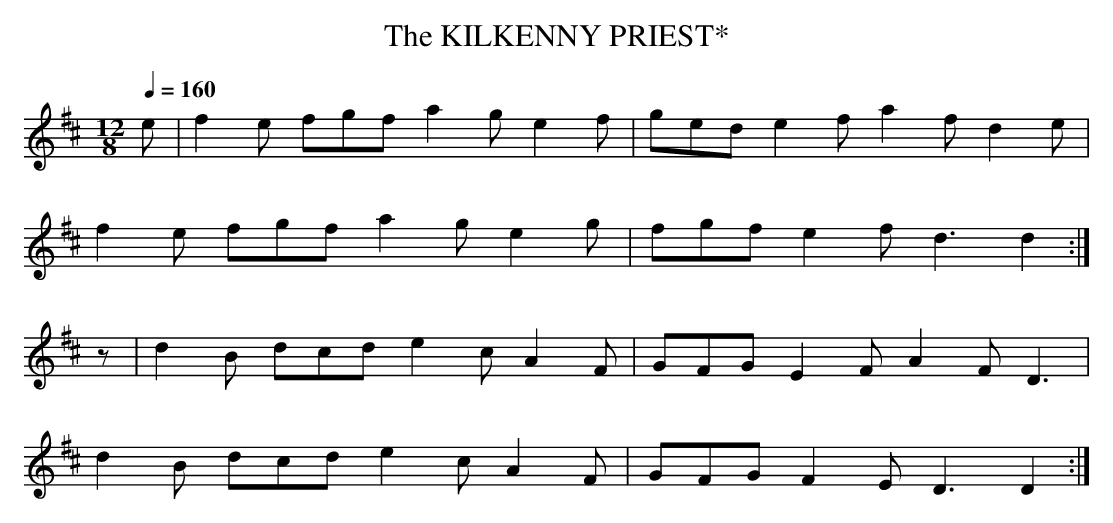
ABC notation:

X:1
T:KILKENNY PRIEST*, The
M:12/8
Q:1/4=160
K:D
e|f2e fgf a2g e2f|ged e2f a2f d2e|
f2e fgf a2g e2g|fgf e2f d3 d2:|
z|d2B dcd e2c A2F|GFG E2F A2F D3|
d2B dcd e2c A2F|GFG F2E D3 D2:|
